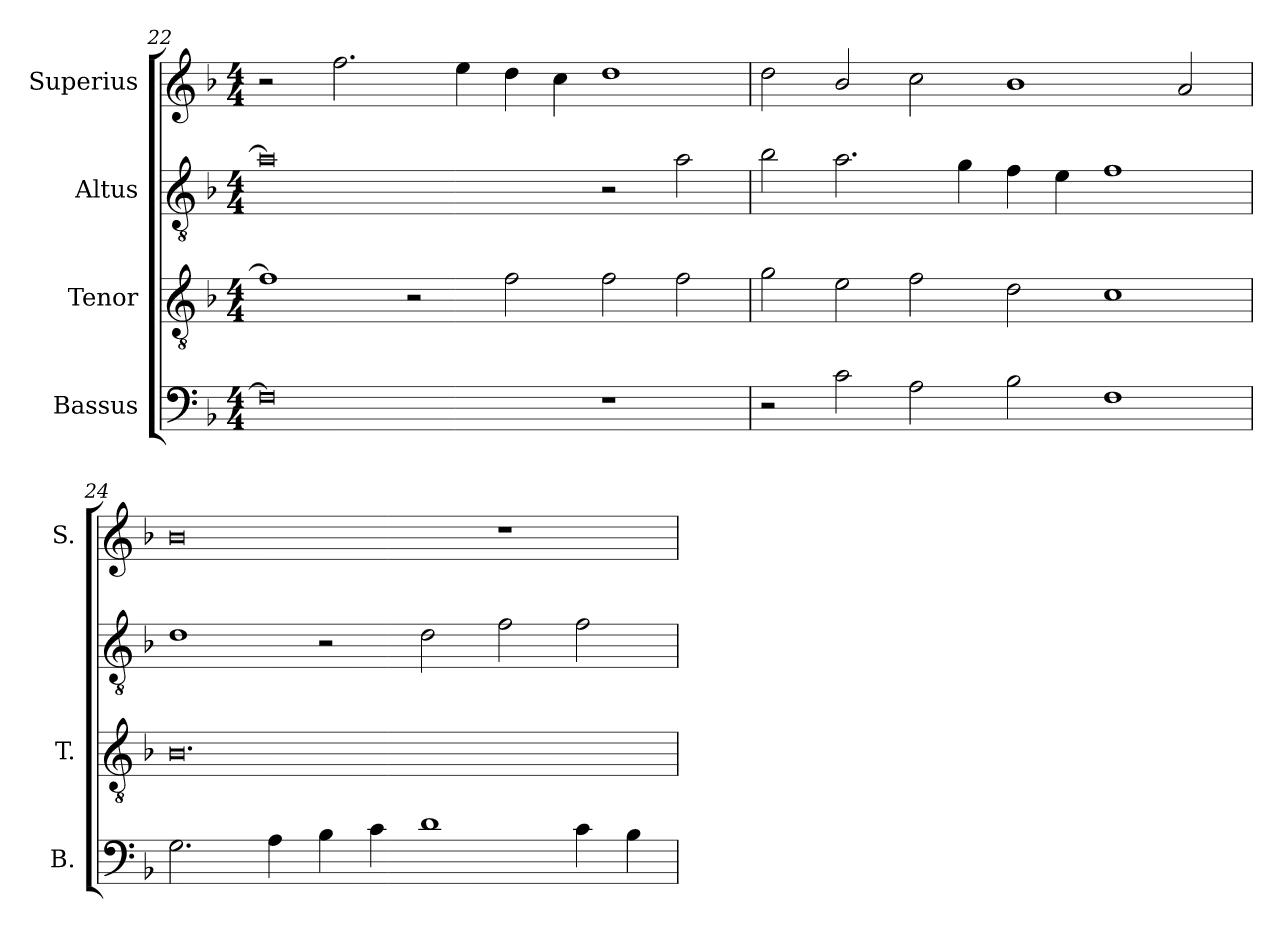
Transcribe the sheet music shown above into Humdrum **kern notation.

**kern	**kern	**kern	**kern
*part4	*part3	*part2	*part1
*staff4	*staff3	*staff2	*staff1
*I"Bassus	*I"Tenor	*I"Altus	*I"Superius
*I'B.	*I'T.	*	*I'S.
!!LO:LB:g=z
*clefF4	*clefGv2	*clefGv2	*clefG2
*	*ITrd7c12	*ITrd7c12	*
*k[b-]	*k[b-]	*k[b-]	*k[b-]
*F:	*F:	*F:	*F:
*M4/4	*M4/4	*M4/4	*M4/4
=22	=22	=22	=22
0Fi]	1Fi]	0Ai]	2r
.	.	.	2.ffi\
.	2r	.	.
.	.	.	4eei\
.	2Fi\	.	4ddi\
.	.	.	4cci\
1r	2Fi\	2r	1ddi
.	2Fi\	2Ai\	.
=23	=23	=23	=23
2r	2Gi\	2B-i\	2ddi\
2ci\	2Ei\	2.Ai\	2b-i/
2Ai\	2Fi\	.	2cci\
.	.	4Gi\	.
2B-i\	2Di\	4Fi\	1b-i
.	.	4Ei\	.
1Fi	1Ci	1Fi	.
.	.	.	2ai/
=24	=24	=24	=24
2.Gi\	0.BB-i	1Di	0b-i
4Ai\	.	.	.
4B-i\	.	2r	.
4ci\	.	.	.
1di	.	2Di\	.
.	.	2Fi\	1r
4ci\	.	2Fi\	.
4B-i\	.	.	.
=	=	=	=
*-	*-	*-	*-
